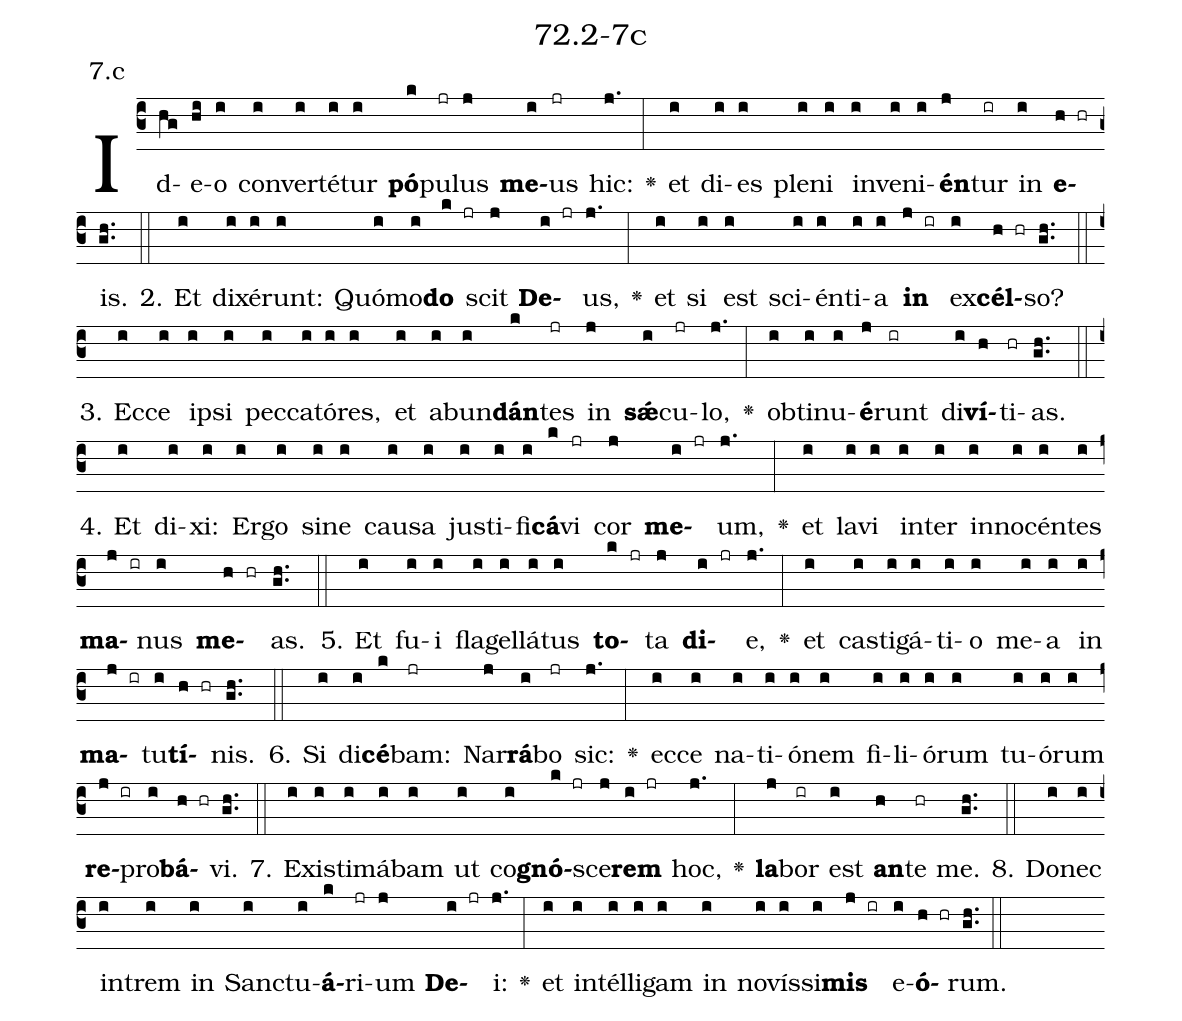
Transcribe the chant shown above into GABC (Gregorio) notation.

name: 72.2-7c;
annotation: 7.c;
%%
(c3)Id(hg)e(hi)o(i) con(i)ver(i)té(i)tur(i) <b>pó</b>(k)pu(jr)lus(j) <b>me</b>(i)us(jr) hic:(j.) <v>\greheightstar</v>(:) et(i) di(i)es(i) ple(i)ni(i) in(i)ve(i)ni(i)<b>én</b>(j)tur(ir) in(i) <b>e</b>(h hr)is.(gh..) (::)
2. Et(i) di(i)xé(i)runt:(i) Quó(i)mo(i)<b>do</b>(k jr) scit(j) <b>De</b>(i jr)us,(j.) <v>\greheightstar</v>(:) et(i) si(i) est(i) sci(i)én(i)ti(i)a(i) <b>in</b>(j ir) ex(i)<b>cél</b>(h hr)so?(gh..) (::)
3. Ec(i)ce(i) ip(i)si(i) pec(i)ca(i)tó(i)res,(i) et(i) ab(i)un(i)<b>dán</b>(k)tes(jr) in(j) <b>sǽ</b>(i)cu(jr)lo,(j.) <v>\greheightstar</v>(:) ob(i)ti(i)nu(i)<b>é</b>(j)runt(ir) di(i)<b>ví</b>(h)ti(hr)as.(gh..) (::)
4. Et(i) di(i)xi:(i) Er(i)go(i) si(i)ne(i) cau(i)sa(i) jus(i)ti(i)fi(i)<b>cá</b>(k)vi(jr) cor(j) <b>me</b>(i jr)um,(j.) <v>\greheightstar</v>(:) et(i) la(i)vi(i) in(i)ter(i) in(i)no(i)cén(i)tes(i) <b>ma</b>(j ir)nus(i) <b>me</b>(h hr)as.(gh..) (::)
5. Et(i) fu(i)i(i) fla(i)gel(i)lá(i)tus(i) <b>to</b>(k jr)ta(j) <b>di</b>(i jr)e,(j.) <v>\greheightstar</v>(:) et(i) cas(i)ti(i)gá(i)ti(i)o(i) me(i)a(i) in(i) <b>ma</b>(j ir)tu(i)<b>tí</b>(h hr)nis.(gh..) (::)
6. Si(i) di(i)<b>cé</b>(k)bam:(jr) Nar(j)<b>rá</b>(i)bo(jr) sic:(j.) <v>\greheightstar</v>(:) ec(i)ce(i) na(i)ti(i)ó(i)nem(i) fi(i)li(i)ó(i)rum(i) tu(i)ó(i)rum(i) <b>re</b>(j ir)pro(i)<b>bá</b>(h hr)vi.(gh..) (::)
7. Ex(i)is(i)ti(i)má(i)bam(i) ut(i) co(i)<b>gnó</b>(k jr)sce(j)<b>rem</b>(i jr) hoc,(j.) <v>\greheightstar</v>(:) <b>la</b>(j)bor(ir) est(i) <b>an</b>(h)te(hr) me.(gh..) (::)
8. Do(i)nec(i) in(i)trem(i) in(i) Sanc(i)tu(i)<b>á</b>(k)ri(jr)um(j) <b>De</b>(i jr)i:(j.) <v>\greheightstar</v>(:) et(i) in(i)tél(i)li(i)gam(i) in(i) no(i)vís(i)si(i)<b>mis</b>(j ir) e(i)<b>ó</b>(h hr)rum.(gh..) (::)
